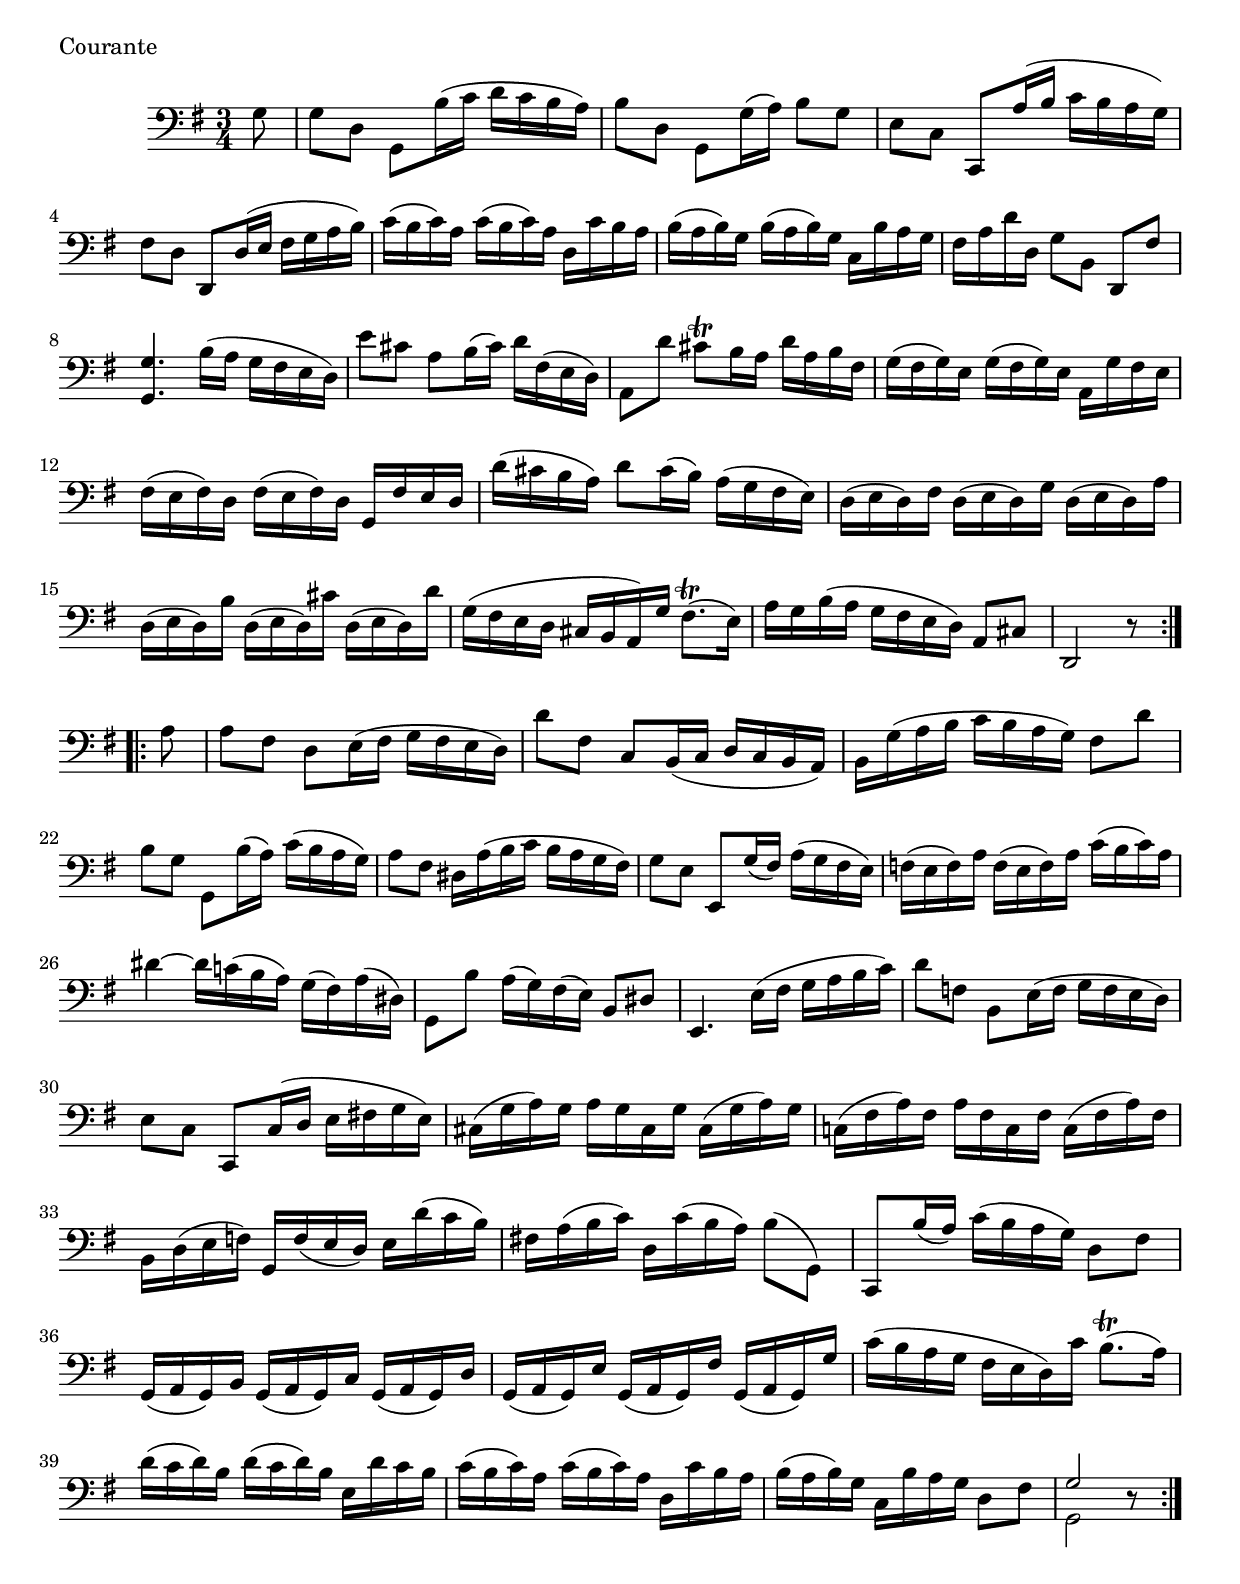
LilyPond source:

\score {
    \header {
        piece = "Courante"
    }
    \layout {}
     \relative c' {
        \clef bass
        \time 3/4
        \key g \major
        \set Staff.midiInstrument = "cello"

        \partial 8 g8 |
        % 1
        g d g,[b'16( c] d c b a) |
        b8 d, g,[g'16( a]) b8 g | 
        e c c,[a''16( b] c b a g) |
        % 4
        fis8 d d,[d'16( e] fis g a b) | 
        c( b c) a c( b c) a d, c' b a |
        b( a b) g b( a b) g c, b' a g | 
        fis a d d, g8[ b,] d,[ fis'] |
        % 8
        <g g,>4. b16( a g fis e d) | 
        e'8 cis a[ b16( cis)] d fis,( e d) |
        a8 d' cis[\trill b16 a] d a b fis | 
        g( fis g) e g( fis g) e a, g' fis e |
        % 12
        fis( e fis) d fis( e fis) d g, fis' e d |
        d'( cis b a) d8 cis16( b) a( g fis e) | 
        d( e d) fis d( e d) g d( e d) a' |
        % 15
        d,( e d) b' d,( e d) cis' d,( e d) d' |
        g,( fis e d cis b a) g' fis8.(\trill e16) |
        a g b( a g fis e d) a8 cis | 
        d,2 r8 \bar ":|.|:" \break a''8 | 
        % 19
        a fis d[e16( fis] g fis e d) | 
        d'8 fis, c[ b16( c] d c b a) |
        b g'( a b c b a g) fis8 d' | 
        b g g,[ b'16( a]) c( b a g) |
        % 23
        a8 fis dis16 a'( b c b a g fis) | 
        g8 e e,[ g'16( fis)] a( g fis e) |
        f( e f) a f(e f) a c( b c) a | 
        dis4~ dis16 c!( b a) g( fis) a( dis,!) |
        % 27
        g,8 b' a16( g) fis( e) b8 dis | 
        e,4. e'16( fis g a b c) |
        d8 f, b,[ e16( f] g f e d) | 
        e8 c c, [c'16( d] e fis! g e) |
        % 31
        cis( g' a) g a g cis, g' cis,( g' a) g |
        c,!( fis a) fis a fis c fis c( fis a) fis |
        b, d( e f) g, f'( e d) e d'( c b) | 
        fis! a( b c) d, c'( b a) b8( g,) |
        % 35
        c, b''16( a) c( b a g) d8 fis | 
        g,16( a g) b g( a g) c g( a g) d' |
        g,( a g) e' g,( a g) fis' g,( a g) g' |
        c( b a g fis e d) c' b8.(\trill a16) |
        % 39
        d( c d) b d( c d) b e, d' c b | 
        c( b c) a c( b c) a d, c' b a |
        b( a b) g c, b' a g d8 fis | 
        <<{g2}\\{g,}>>  r8 \bar ":|."
    }
}
